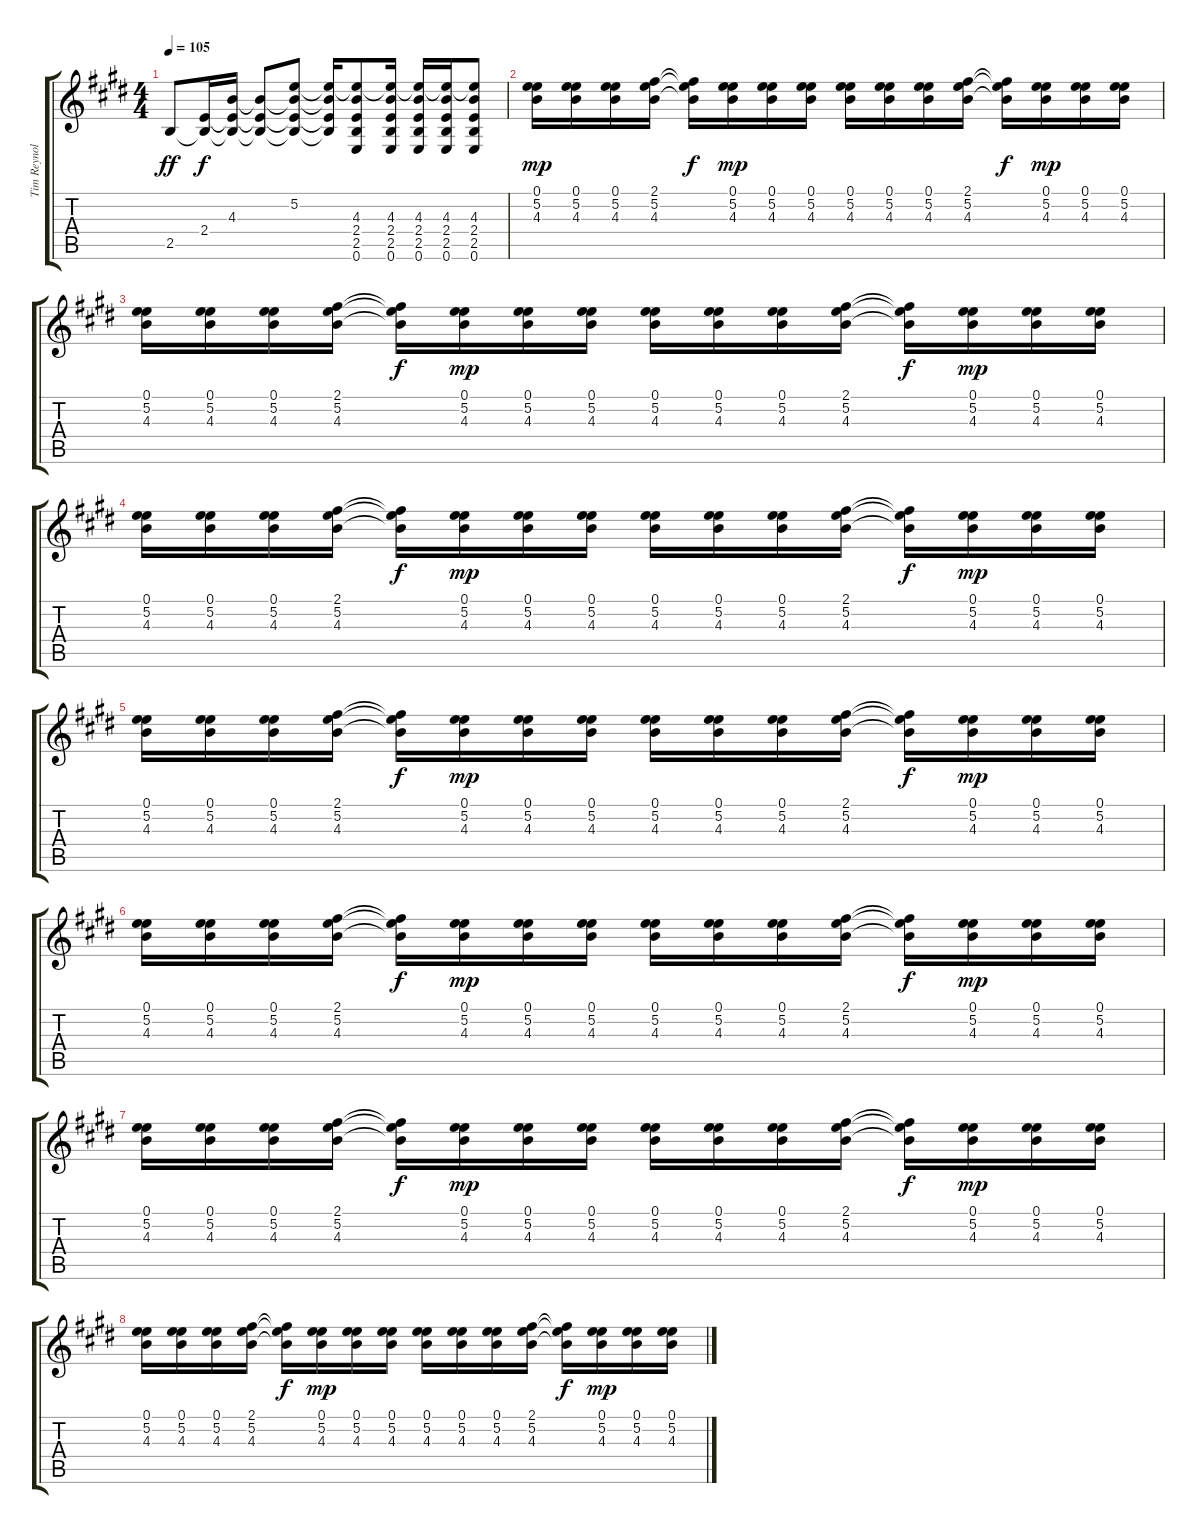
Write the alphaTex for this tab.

\track ("Tim Reynolds" "Tim Reynol") {instrument acousticguitarsteel}
\staff {score tabs}
\tuning (E4 B3 G3 D3 A2 E2) {hide}
\ts (4 4)
\tempo 105
\clef g2
\ks c#minor
2.5.8{dy ff} (2.4 2.5{t}).16{dy f} (4.3 2.4{t} 2.5{t}).16 (4.3{t} 2.4{t} 2.5{t}).8 (5.2 4.3{t} 2.4{t} 2.5{t}).8 (5.2{t} 4.3{t} 2.4{t} 2.5{t}).16 (5.2{t} 4.3 2.4 2.5 0.6).8 (5.2{t} 4.3 2.4 2.5 0.6).16 (5.2{t} 4.3 2.4 2.5 0.6).16 (5.2{t} 4.3 2.4 2.5 0.6).16 (5.2{t} 4.3 2.4 2.5 0.6).8 |
(0.1 5.2 4.3).16{dy mp volume 10} (0.1 5.2 4.3).16 (0.1 5.2 4.3).16 (2.1 5.2 4.3).16 (2.1{t} 5.2{t} 4.3{t}).16{dy f} (0.1 5.2 4.3).16{dy mp} (0.1 5.2 4.3).16 (0.1 5.2 4.3).16 (0.1 5.2 4.3).16 (0.1 5.2 4.3).16 (0.1 5.2 4.3).16 (2.1 5.2 4.3).16 (2.1{t} 5.2{t} 4.3{t}).16{dy f} (0.1 5.2 4.3).16{dy mp} (0.1 5.2 4.3).16 (0.1 5.2 4.3).16 |
(0.1 5.2 4.3).16 (0.1 5.2 4.3).16 (0.1 5.2 4.3).16 (2.1 5.2 4.3).16 (2.1{t} 5.2{t} 4.3{t}).16{dy f} (0.1 5.2 4.3).16{dy mp} (0.1 5.2 4.3).16 (0.1 5.2 4.3).16 (0.1 5.2 4.3).16 (0.1 5.2 4.3).16 (0.1 5.2 4.3).16 (2.1 5.2 4.3).16 (2.1{t} 5.2{t} 4.3{t}).16{dy f} (0.1 5.2 4.3).16{dy mp} (0.1 5.2 4.3).16 (0.1 5.2 4.3).16 |
(0.1 5.2 4.3).16 (0.1 5.2 4.3).16 (0.1 5.2 4.3).16 (2.1 5.2 4.3).16 (2.1{t} 5.2{t} 4.3{t}).16{dy f} (0.1 5.2 4.3).16{dy mp} (0.1 5.2 4.3).16 (0.1 5.2 4.3).16 (0.1 5.2 4.3).16 (0.1 5.2 4.3).16 (0.1 5.2 4.3).16 (2.1 5.2 4.3).16 (2.1{t} 5.2{t} 4.3{t}).16{dy f} (0.1 5.2 4.3).16{dy mp} (0.1 5.2 4.3).16 (0.1 5.2 4.3).16 |
(0.1 5.2 4.3).16 (0.1 5.2 4.3).16 (0.1 5.2 4.3).16 (2.1 5.2 4.3).16 (2.1{t} 5.2{t} 4.3{t}).16{dy f} (0.1 5.2 4.3).16{dy mp} (0.1 5.2 4.3).16 (0.1 5.2 4.3).16 (0.1 5.2 4.3).16 (0.1 5.2 4.3).16 (0.1 5.2 4.3).16 (2.1 5.2 4.3).16 (2.1{t} 5.2{t} 4.3{t}).16{dy f} (0.1 5.2 4.3).16{dy mp} (0.1 5.2 4.3).16 (0.1 5.2 4.3).16 |
(0.1 5.2 4.3).16 (0.1 5.2 4.3).16 (0.1 5.2 4.3).16 (2.1 5.2 4.3).16 (2.1{t} 5.2{t} 4.3{t}).16{dy f} (0.1 5.2 4.3).16{dy mp} (0.1 5.2 4.3).16 (0.1 5.2 4.3).16 (0.1 5.2 4.3).16 (0.1 5.2 4.3).16 (0.1 5.2 4.3).16 (2.1 5.2 4.3).16 (2.1{t} 5.2{t} 4.3{t}).16{dy f} (0.1 5.2 4.3).16{dy mp} (0.1 5.2 4.3).16 (0.1 5.2 4.3).16 |
(0.1 5.2 4.3).16 (0.1 5.2 4.3).16 (0.1 5.2 4.3).16 (2.1 5.2 4.3).16 (2.1{t} 5.2{t} 4.3{t}).16{dy f} (0.1 5.2 4.3).16{dy mp} (0.1 5.2 4.3).16 (0.1 5.2 4.3).16 (0.1 5.2 4.3).16 (0.1 5.2 4.3).16 (0.1 5.2 4.3).16 (2.1 5.2 4.3).16 (2.1{t} 5.2{t} 4.3{t}).16{dy f} (0.1 5.2 4.3).16{dy mp} (0.1 5.2 4.3).16 (0.1 5.2 4.3).16 |
(0.1 5.2 4.3).16 (0.1 5.2 4.3).16 (0.1 5.2 4.3).16 (2.1 5.2 4.3).16 (2.1{t} 5.2{t} 4.3{t}).16{dy f} (0.1 5.2 4.3).16{dy mp} (0.1 5.2 4.3).16 (0.1 5.2 4.3).16 (0.1 5.2 4.3).16 (0.1 5.2 4.3).16 (0.1 5.2 4.3).16 (2.1 5.2 4.3).16 (2.1{t} 5.2{t} 4.3{t}).16{dy f} (0.1 5.2 4.3).16{dy mp} (0.1 5.2 4.3).16 (0.1 5.2 4.3).16
